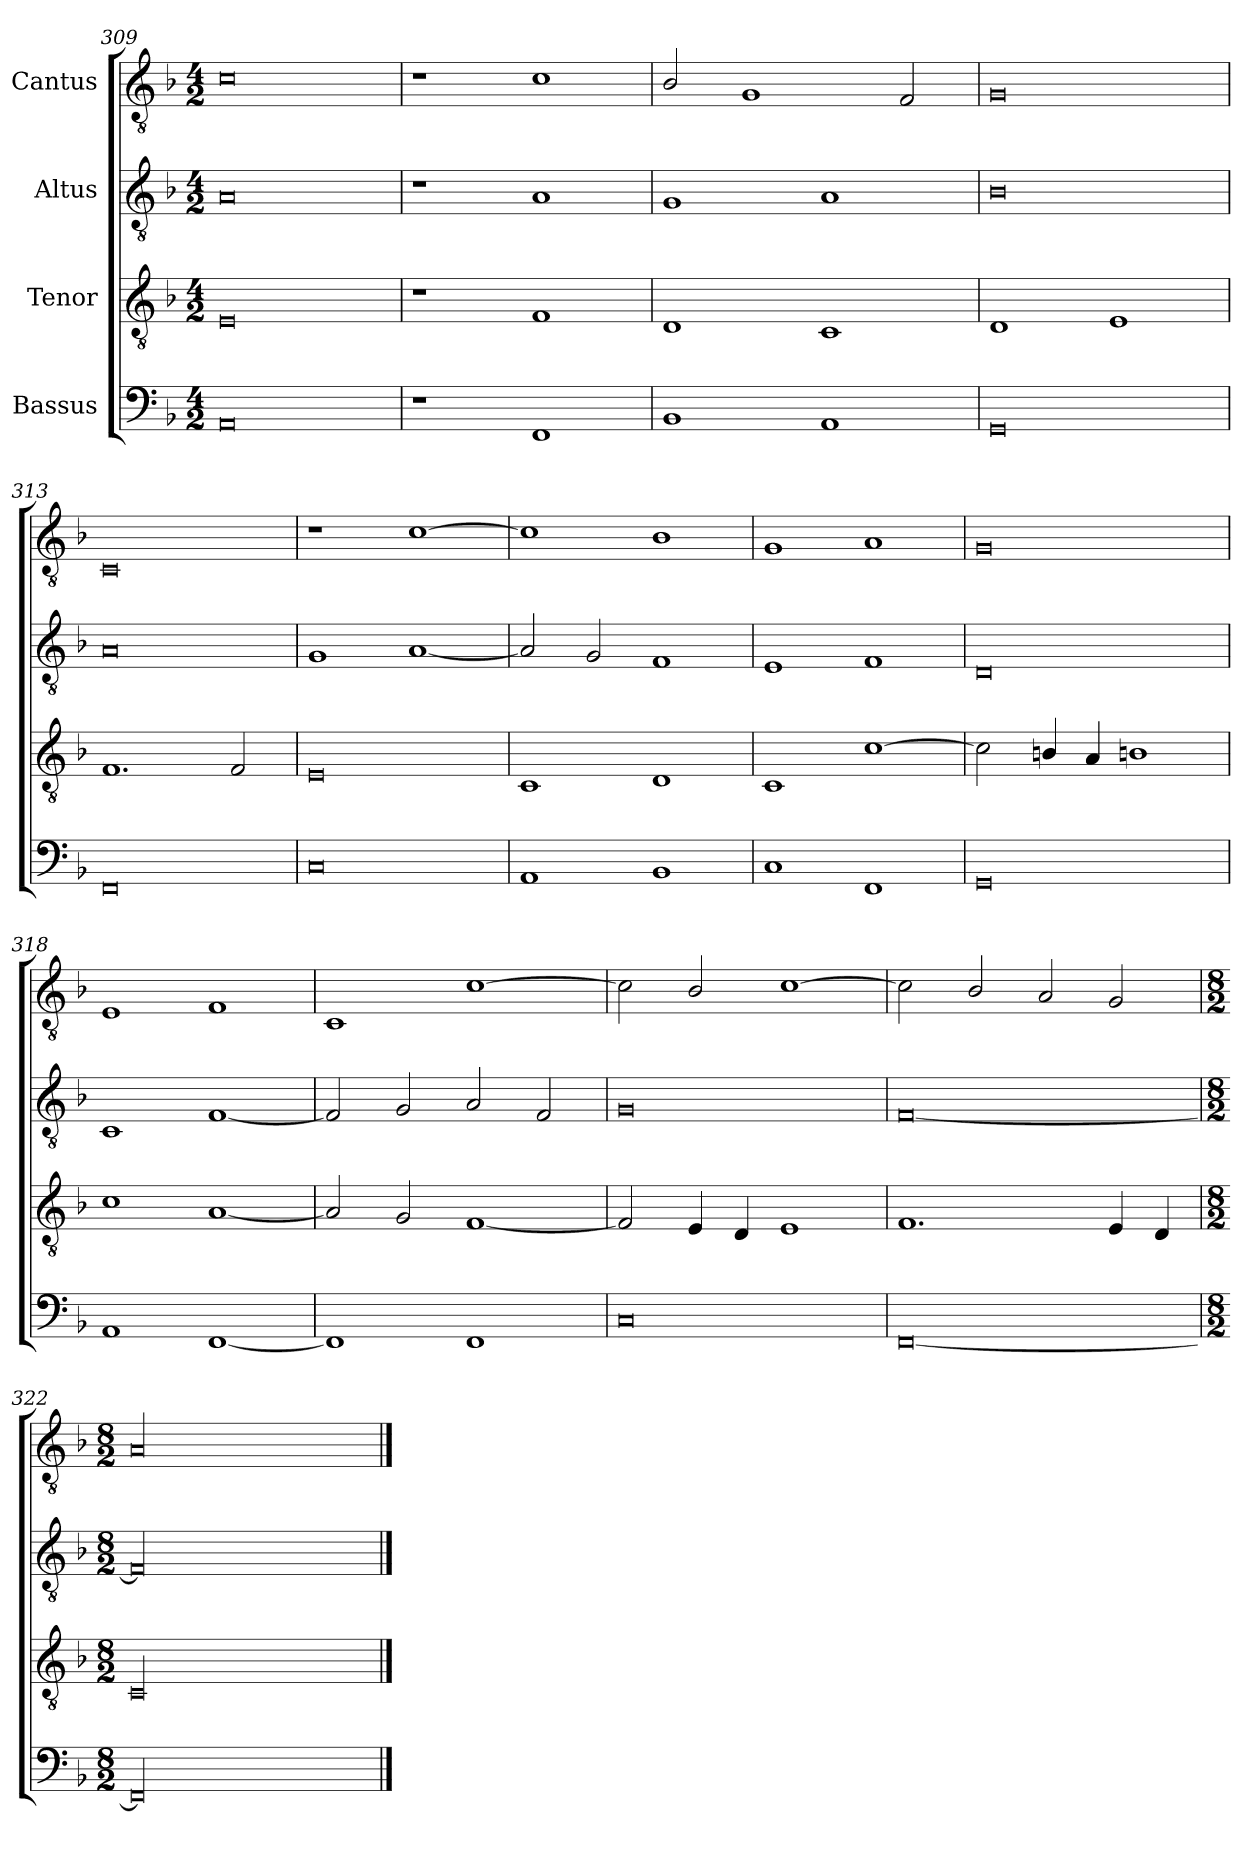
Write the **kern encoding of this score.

**kern	**kern	**kern	**kern
*part4	*part3	*part2	*part1
*staff4	*staff3	*staff2	*staff1
*I"Bassus	*I"Tenor	*I"Altus	*I"Cantus
*clefF4	*clefGv2	*clefGv2	*clefGv2
*k[b-]	*k[b-]	*k[b-]	*k[b-]
*M4/2	*M4/2	*M4/2	*M4/2
=309	=309	=309	=309
0AA/	0E/	0A/	0c\
=310	=310	=310	=310
1r	1r	1r	1r
1FF/	1F/	1A/	1c\
=311	=311	=311	=311
1BB-/	1D/	1G/	2B-/
.	.	.	1G/
1AA/	1C/	1A/	.
.	.	.	2F/
=312	=312	=312	=312
0GG/	1D/	0B-/	0G/
.	1E/	.	.
=313	=313	=313	=313
0FF/	1.F/	0A/	0C/
.	2F/	.	.
=314	=314	=314	=314
0C/	0E/	1G/	1r
.	.	[1A/	[1c\
=315	=315	=315	=315
1AA/	1C/	2A/]	1c\]
.	.	2G/	.
1BB-/	1D/	1F/	1B-/
=316	=316	=316	=316
1C/	1C/	1E/	1G/
1FF/	[1c\	1F/	1A/
=317	=317	=317	=317
0GG/	2c\]	0D/	0G/
.	4Bn/	.	.
.	4A/	.	.
.	1Bn/	.	.
=318	=318	=318	=318
1AA/	1c\	1C/	1E/
[1FF/	[1A/	[1F/	1F/
=319	=319	=319	=319
1FF/]	2A/]	2F/]	1C/
.	2G/	2G/	.
1FF/	[1F/	2A/	[1c\
.	.	2F/	.
=320	=320	=320	=320
0C/	2F/]	0G/	2c\]
.	4E/	.	2B-/
.	4D/	.	.
.	1E/	.	[1c\
=321	=321	=321	=321
[0FF/	1.F/	[0F/	2c\]
.	.	.	2B-/
.	.	.	2A/
.	4E/	.	2G/
.	4D/	.	.
=322	=322	=322	=322
*M8/2	*M8/2	*M8/2	*M8/2
00FF/]	00C/	00F/]	00A/
==	==	==	==
*-	*-	*-	*-
